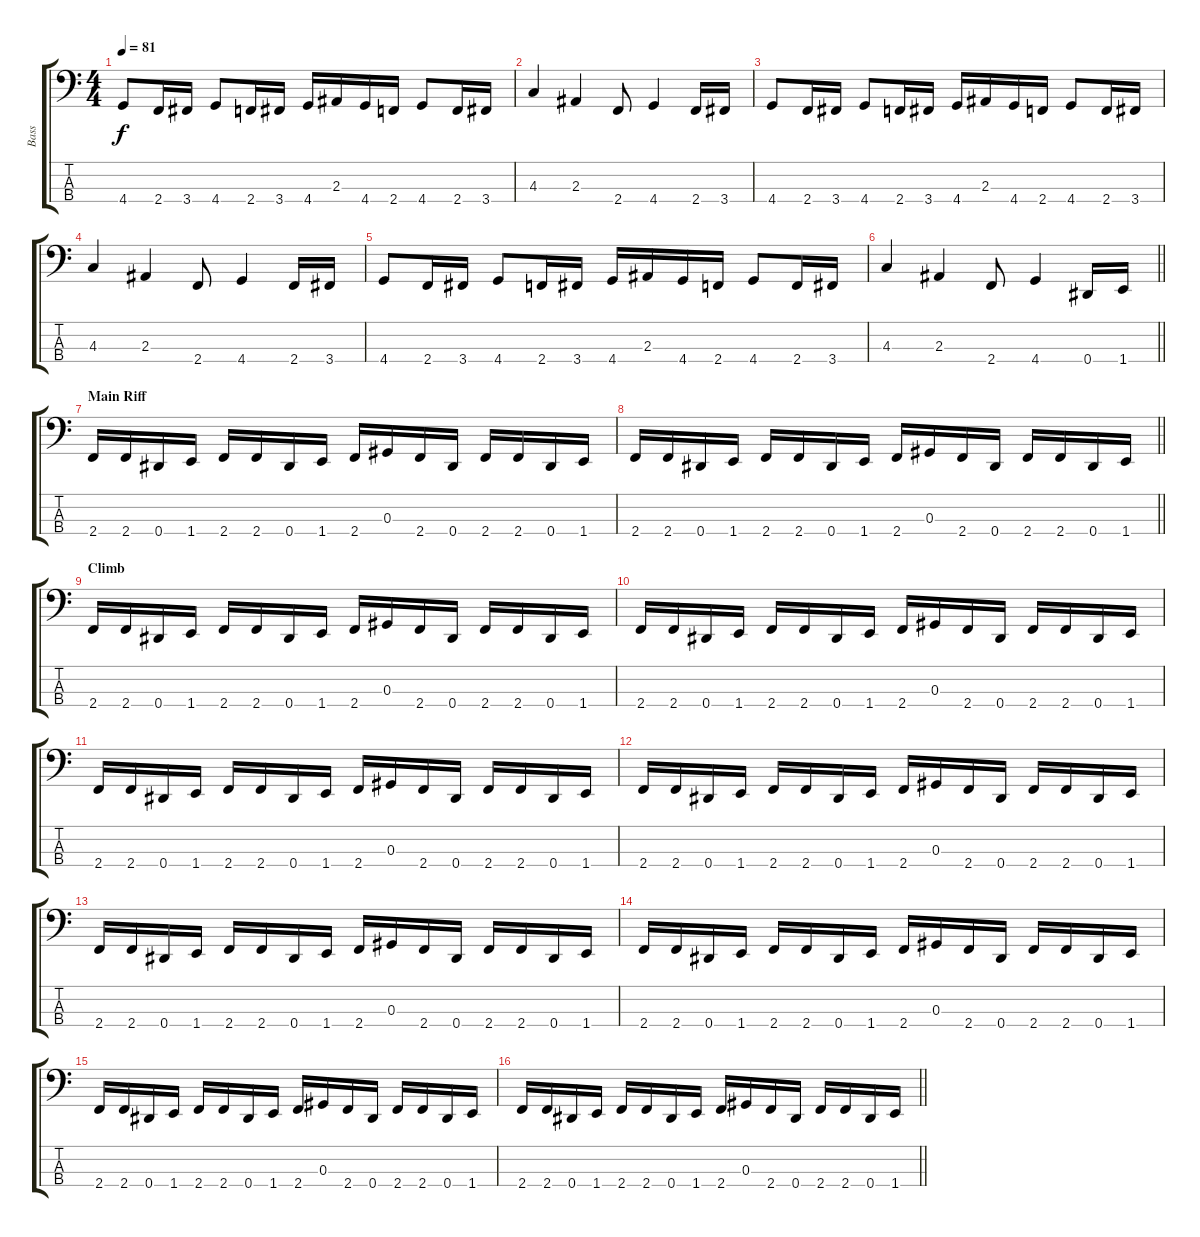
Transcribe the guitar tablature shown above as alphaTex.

\track ("Bass" "Bass") {instrument electricbassfinger}
\staff {score tabs}
\tuning (Gb2 Db2 Ab1 Eb1) {hide}
\ts (4 4)
\tempo 81
\clef f4
\ks c
4.4.8{dy f} 2.4.16 3.4.16 4.4.8 2.4.16 3.4.16 4.4.16 2.3.16 4.4.16 2.4.16 4.4.8 2.4.16 3.4.16 |
4.3.4 2.3.4 2.4.8 4.4.4 2.4.16 3.4.16 |
4.4.8 2.4.16 3.4.16 4.4.8 2.4.16 3.4.16 4.4.16 2.3.16 4.4.16 2.4.16 4.4.8 2.4.16 3.4.16 |
4.3.4 2.3.4 2.4.8 4.4.4 2.4.16 3.4.16 |
4.4.8 2.4.16 3.4.16 4.4.8 2.4.16 3.4.16 4.4.16 2.3.16 4.4.16 2.4.16 4.4.8 2.4.16 3.4.16 |
\barLineRight lightlight
4.3.4 2.3.4 2.4.8 4.4.4 0.4.16 1.4.16 |
\section ("" "Main Riff")
2.4.16 2.4.16 0.4.16 1.4.16 2.4.16 2.4.16 0.4.16 1.4.16 2.4.16 0.3.16 2.4.16 0.4.16 2.4.16 2.4.16 0.4.16 1.4.16 |
\barLineRight lightlight
2.4.16 2.4.16 0.4.16 1.4.16 2.4.16 2.4.16 0.4.16 1.4.16 2.4.16 0.3.16 2.4.16 0.4.16 2.4.16 2.4.16 0.4.16 1.4.16 |
\section ("" "Climb")
2.4.16 2.4.16 0.4.16 1.4.16 2.4.16 2.4.16 0.4.16 1.4.16 2.4.16 0.3.16 2.4.16 0.4.16 2.4.16 2.4.16 0.4.16 1.4.16 |
2.4.16 2.4.16 0.4.16 1.4.16 2.4.16 2.4.16 0.4.16 1.4.16 2.4.16 0.3.16 2.4.16 0.4.16 2.4.16 2.4.16 0.4.16 1.4.16 |
2.4.16 2.4.16 0.4.16 1.4.16 2.4.16 2.4.16 0.4.16 1.4.16 2.4.16 0.3.16 2.4.16 0.4.16 2.4.16 2.4.16 0.4.16 1.4.16 |
2.4.16 2.4.16 0.4.16 1.4.16 2.4.16 2.4.16 0.4.16 1.4.16 2.4.16 0.3.16 2.4.16 0.4.16 2.4.16 2.4.16 0.4.16 1.4.16 |
2.4.16 2.4.16 0.4.16 1.4.16 2.4.16 2.4.16 0.4.16 1.4.16 2.4.16 0.3.16 2.4.16 0.4.16 2.4.16 2.4.16 0.4.16 1.4.16 |
2.4.16 2.4.16 0.4.16 1.4.16 2.4.16 2.4.16 0.4.16 1.4.16 2.4.16 0.3.16 2.4.16 0.4.16 2.4.16 2.4.16 0.4.16 1.4.16 |
2.4.16 2.4.16 0.4.16 1.4.16 2.4.16 2.4.16 0.4.16 1.4.16 2.4.16 0.3.16 2.4.16 0.4.16 2.4.16 2.4.16 0.4.16 1.4.16 |
\barLineRight lightlight
2.4.16 2.4.16 0.4.16 1.4.16 2.4.16 2.4.16 0.4.16 1.4.16 2.4.16 0.3.16 2.4.16 0.4.16 2.4.16 2.4.16 0.4.16 1.4.16
